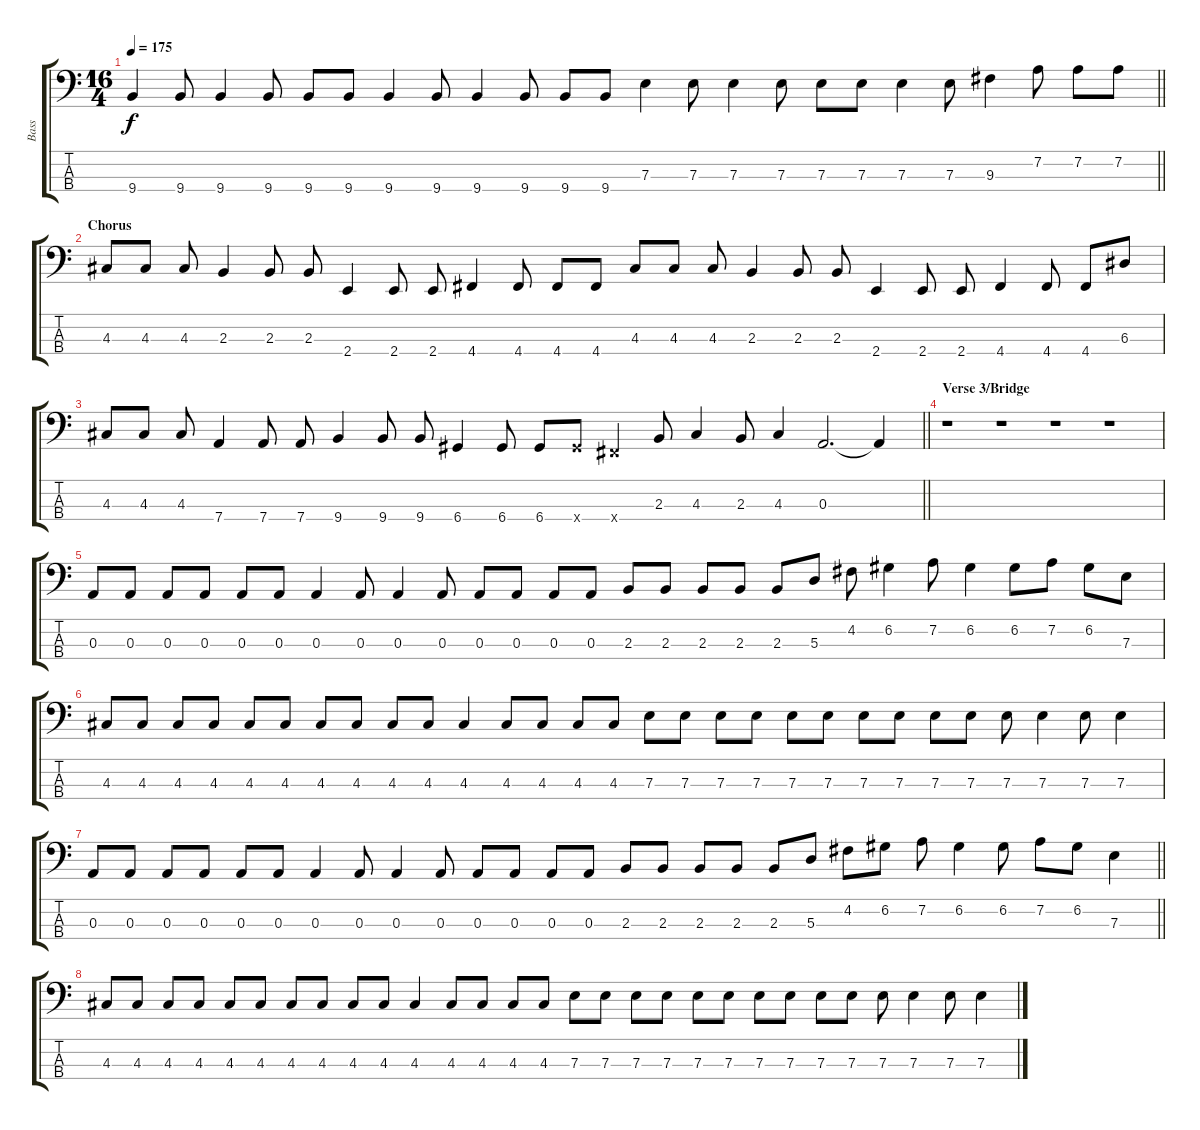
\track ("Bass" "Bass") {instrument slapbass2}
\staff {score tabs}
\tuning (G2 D2 A1 D1) {hide}
\ts (16 4)
\tempo 175
\clef f4
\barLineRight lightlight
\ks c
9.4.4{dy f} 9.4.8 9.4.4 9.4.8 9.4.8 9.4.8 9.4.4 9.4.8 9.4.4 9.4.8 9.4.8 9.4.8 7.3.4 7.3.8 7.3.4 7.3.8 7.3.8 7.3.8 7.3.4 7.3.8 9.3.4 7.2.8 7.2.8 7.2.8 |
\section ("" "Chorus")
4.3.8 4.3.8 4.3.8 2.3.4 2.3.8 2.3.8 2.4.4 2.4.8 2.4.8 4.4.4 4.4.8 4.4.8 4.4.8 4.3.8 4.3.8 4.3.8 2.3.4 2.3.8 2.3.8 2.4.4 2.4.8 2.4.8 4.4.4 4.4.8 4.4.8 6.3.8 |
\barLineRight lightlight
4.3.8 4.3.8 4.3.8 7.4.4 7.4.8 7.4.8 9.4.4 9.4.8 9.4.8 6.4.4 6.4.8 6.4.8 6.4{x}.8 4.4{x}.4 2.3.8 4.3.4 2.3.8 4.3.4 0.3.2{d} 0.3{t}.4 |
\section ("" "Verse 3/Bridge")
r.1 r.1 r.1 r.1 |
0.3.8 0.3.8 0.3.8 0.3.8 0.3.8 0.3.8 0.3.4 0.3.8 0.3.4 0.3.8 0.3.8 0.3.8 0.3.8 0.3.8 2.3.8 2.3.8 2.3.8 2.3.8 2.3.8 5.3.8 4.2.8 6.2.4 7.2.8 6.2.4 6.2.8 7.2.8 6.2.8 7.3.8 |
4.3.8 4.3.8 4.3.8 4.3.8 4.3.8 4.3.8 4.3.8 4.3.8 4.3.8 4.3.8 4.3.4 4.3.8 4.3.8 4.3.8 4.3.8 7.3.8 7.3.8 7.3.8 7.3.8 7.3.8 7.3.8 7.3.8 7.3.8 7.3.8 7.3.8 7.3.8 7.3.4 7.3.8 7.3.4 |
\barLineRight lightlight
0.3.8 0.3.8 0.3.8 0.3.8 0.3.8 0.3.8 0.3.4 0.3.8 0.3.4 0.3.8 0.3.8 0.3.8 0.3.8 0.3.8 2.3.8 2.3.8 2.3.8 2.3.8 2.3.8 5.3.8 4.2.8 6.2.8 7.2.8 6.2.4 6.2.8 7.2.8 6.2.8 7.3.4 |
4.3.8 4.3.8 4.3.8 4.3.8 4.3.8 4.3.8 4.3.8 4.3.8 4.3.8 4.3.8 4.3.4 4.3.8 4.3.8 4.3.8 4.3.8 7.3.8 7.3.8 7.3.8 7.3.8 7.3.8 7.3.8 7.3.8 7.3.8 7.3.8 7.3.8 7.3.8 7.3.4 7.3.8 7.3.4
